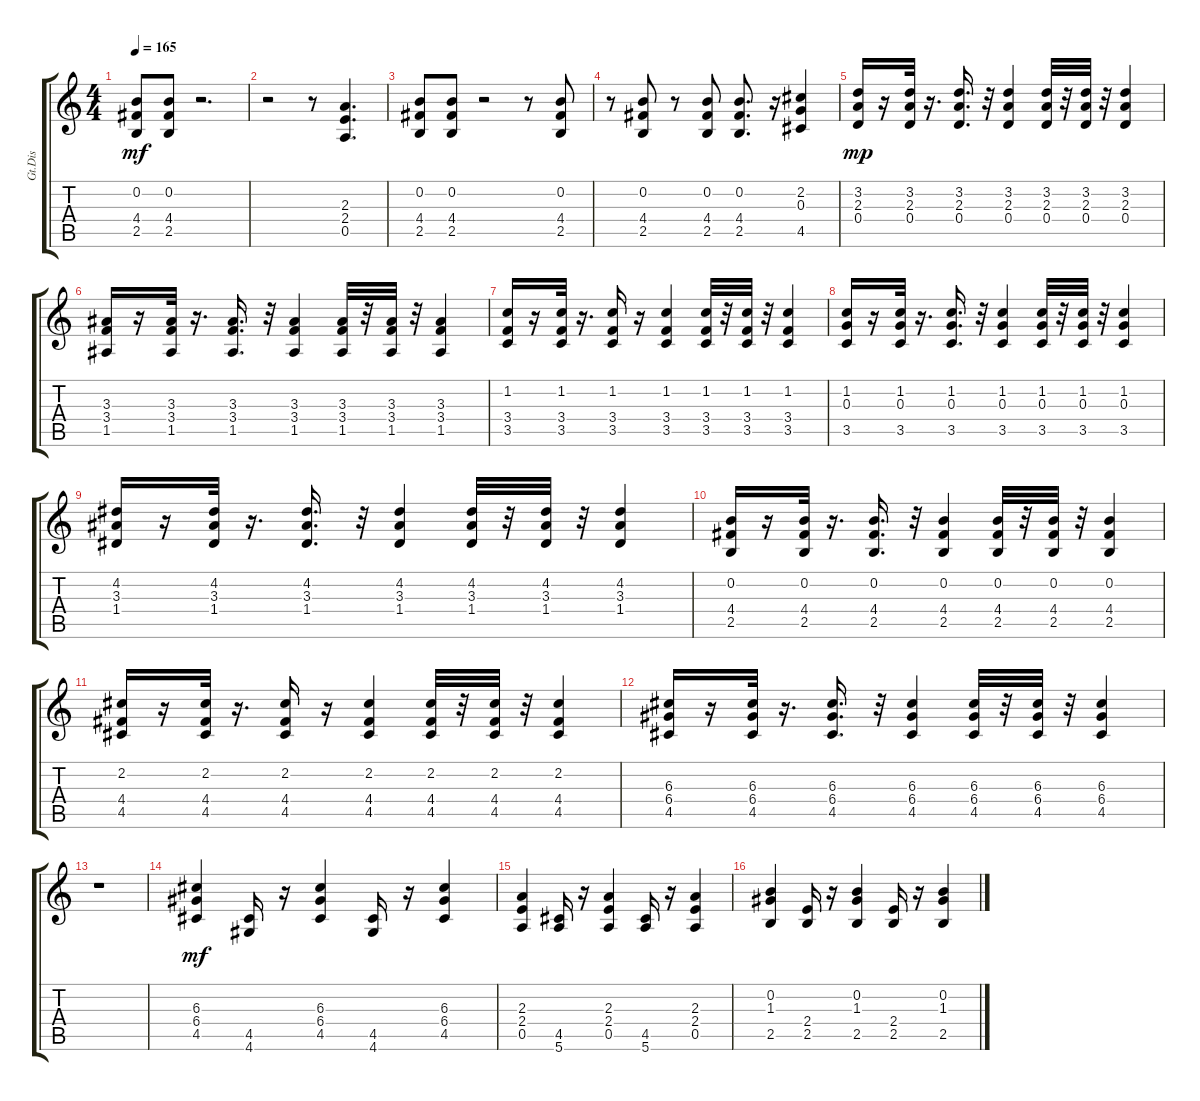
\track ("Gt.Dis" "Gt.Dis") {instrument distortionguitar}
\staff {score tabs}
\tuning (E4 B3 G3 D3 A2 E2) {hide}
\ts (4 4)
\tempo 165
\clef g2
\ks c
(0.2 4.4 2.5).8{dy mf} (0.2 4.4 2.5).8 r.2{d} |
r.2 r.8 (2.3 2.4 0.5).4{d} |
(0.2 4.4 2.5).8 (0.2 4.4 2.5).8 r.2 r.8 (0.2 4.4 2.5).8 |
r.8 (0.2 4.4 2.5).8 r.8 (0.2 4.4 2.5).8 (0.2 4.4 2.5).8{d} r.16 (2.2 0.3 4.5).4 |
(3.2 2.3 0.4).16{dy mp} r.16 (3.2 2.3 0.4).32 r.16{d} (3.2 2.3 0.4).16{d} r.32 (3.2 2.3 0.4).4 (3.2 2.3 0.4).32 r.32 (3.2 2.3 0.4).32 r.32 (3.2 2.3 0.4).4 |
(3.3 3.4 1.5).16 r.16 (3.3 3.4 1.5).32 r.16{d} (3.3 3.4 1.5).16{d} r.32 (3.3 3.4 1.5).4 (3.3 3.4 1.5).32 r.32 (3.3 3.4 1.5).32 r.32 (3.3 3.4 1.5).4 |
(1.2 3.4 3.5).16 r.16 (1.2 3.4 3.5).32 r.16{d} (1.2 3.4 3.5).16 r.16 (1.2 3.4 3.5).4 (1.2 3.4 3.5).32 r.32 (1.2 3.4 3.5).32 r.32 (1.2 3.4 3.5).4 |
(1.2 0.3 3.5).16 r.16 (1.2 0.3 3.5).32 r.16{d} (1.2 0.3 3.5).16{d} r.32 (1.2 0.3 3.5).4 (1.2 0.3 3.5).32 r.32 (1.2 0.3 3.5).32 r.32 (1.2 0.3 3.5).4 |
(4.2 3.3 1.4).16 r.16 (4.2 3.3 1.4).32 r.16{d} (4.2 3.3 1.4).16{d} r.32 (4.2 3.3 1.4).4 (4.2 3.3 1.4).32 r.32 (4.2 3.3 1.4).32 r.32 (4.2 3.3 1.4).4 |
(0.2 4.4 2.5).16 r.16 (0.2 4.4 2.5).32 r.16{d} (0.2 4.4 2.5).16{d} r.32 (0.2 4.4 2.5).4 (0.2 4.4 2.5).32 r.32 (0.2 4.4 2.5).32 r.32 (0.2 4.4 2.5).4 |
(2.2 4.4 4.5).16 r.16 (2.2 4.4 4.5).32 r.16{d} (2.2 4.4 4.5).16 r.16 (2.2 4.4 4.5).4 (2.2 4.4 4.5).32 r.32 (2.2 4.4 4.5).32 r.32 (2.2 4.4 4.5).4 |
(6.3 6.4 4.5).16 r.16 (6.3 6.4 4.5).32 r.16{d} (6.3 6.4 4.5).16{d} r.32 (6.3 6.4 4.5).4 (6.3 6.4 4.5).32 r.32 (6.3 6.4 4.5).32 r.32 (6.3 6.4 4.5).4 |
r.1 |
(6.3 6.4 4.5).4{dy mf} (4.5 4.6).16 r.16 (6.3 6.4 4.5).4 (4.5 4.6).16 r.16 (6.3 6.4 4.5).4 |
(2.3 2.4 0.5).4 (4.5 5.6).16 r.16 (2.3 2.4 0.5).4 (4.5 5.6).16 r.16 (2.3 2.4 0.5).4 |
(0.2 1.3 2.5).4 (2.4 2.5).16 r.16 (0.2 1.3 2.5).4 (2.4 2.5).16 r.16 (0.2 1.3 2.5).4
